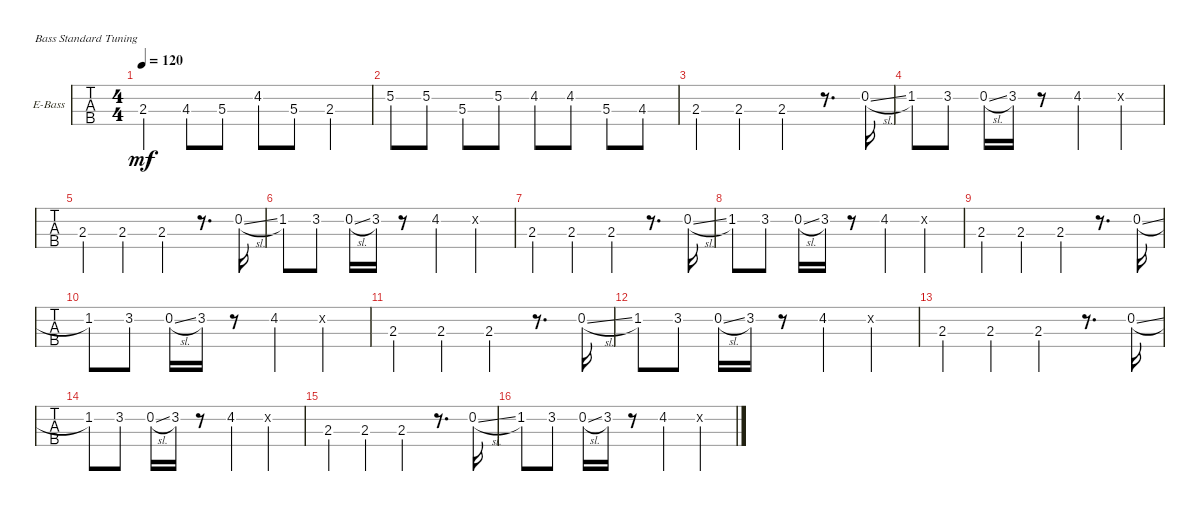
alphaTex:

\defaultSystemsLayout 4
\bracketExtendMode groupsimilarinstruments
\firstSystemTrackNameOrientation horizontal
\otherSystemsTrackNameOrientation horizontal
\track ("Electric Bass" "E-Bass") {instrument electricbassfinger}
\staff {tabs}
\tuning (G2 D2 A1 E1)
\ts (4 4)
\tempo 120
\clef f4
\ks c
2.3.4{dy mf} 4.3.8 5.3.8 4.2.8 5.3.8 2.3.4 |
5.2.8 5.2.8 5.3.8 5.2.8 4.2.8 4.2.8 5.3.8 4.3.8 |
2.3.4 2.3.4 2.3.4 r.8{d} 0.2{sl}.16 |
1.2.8 3.2.8 0.2{sl}.16 3.2.16 r.8 4.2.4 0.2{x}.4 |
2.3.4 2.3.4 2.3.4 r.8{d} 0.2{sl}.16 |
1.2.8 3.2.8 0.2{sl}.16 3.2.16 r.8 4.2.4 0.2{x}.4 |
2.3.4 2.3.4 2.3.4 r.8{d} 0.2{sl}.16 |
1.2.8 3.2.8 0.2{sl}.16 3.2.16 r.8 4.2.4 0.2{x}.4 |
2.3.4 2.3.4 2.3.4 r.8{d} 0.2{sl}.16 |
1.2.8 3.2.8 0.2{sl}.16 3.2.16 r.8 4.2.4 0.2{x}.4 |
2.3.4 2.3.4 2.3.4 r.8{d} 0.2{sl}.16 |
1.2.8 3.2.8 0.2{sl}.16 3.2.16 r.8 4.2.4 0.2{x}.4 |
2.3.4 2.3.4 2.3.4 r.8{d} 0.2{sl}.16 |
1.2.8 3.2.8 0.2{sl}.16 3.2.16 r.8 4.2.4 0.2{x}.4 |
2.3.4 2.3.4 2.3.4 r.8{d} 0.2{sl}.16 |
1.2.8 3.2.8 0.2{sl}.16 3.2.16 r.8 4.2.4 0.2{x}.4
